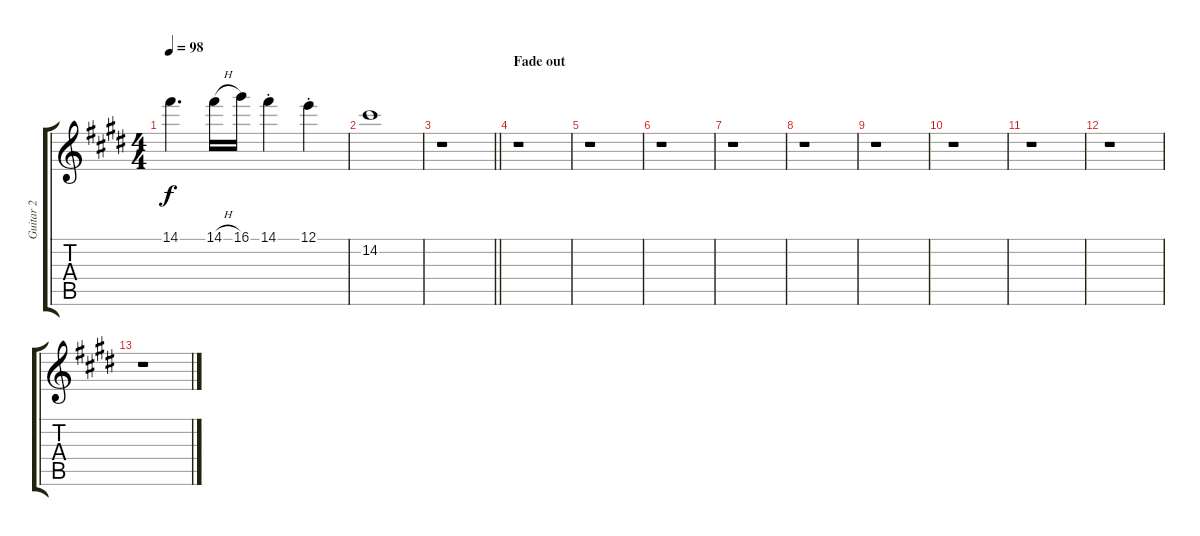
\track ("Guitar 2" "Guitar 2") {instrument distortionguitar}
\staff {score tabs}
\tuning (E4 B3 G3 D3 A2 E2) {hide}
\ts (4 4)
\tempo 98
\clef g2
\ks c#minor
14.1{t}.4{d dy f} 14.1{h}.16 16.1.16 14.1{st}.4 12.1{st}.4 |
14.2.1 |
\barLineRight lightlight
r.1 |
\section ("" "Fade out")
r.1 |
r.1 |
r.1 |
r.1 |
r.1 |
r.1 |
r.1 |
r.1 |
r.1 |
r.1
